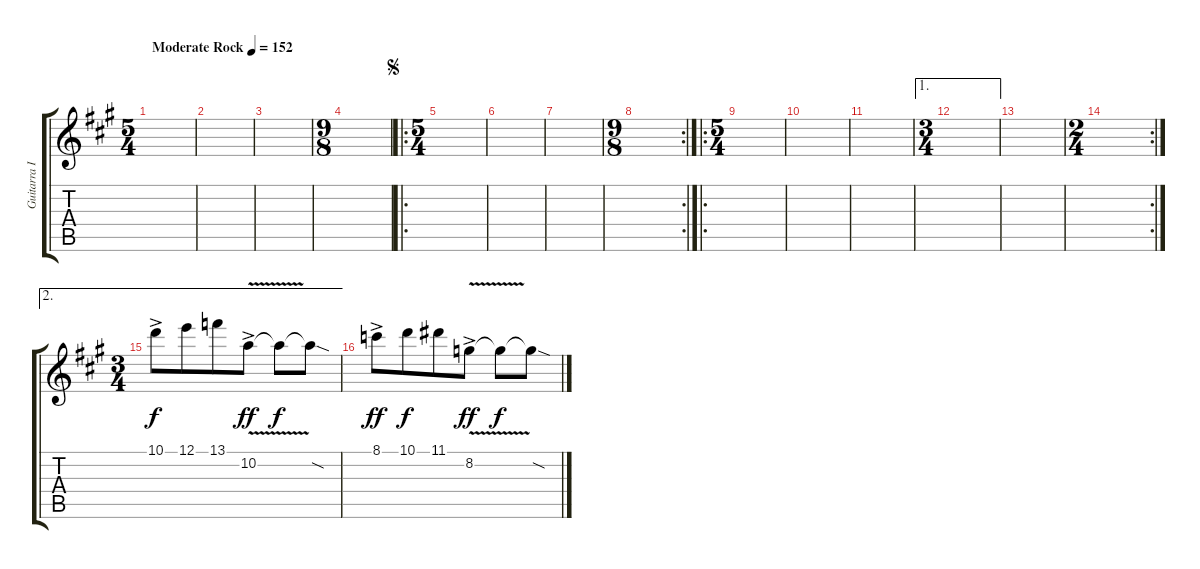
\track ("Guitarra II" "Guitarra I") {instrument distortionguitar}
\staff {score tabs}
\tuning (E4 B3 G3 D3 A2 E2) {hide}
\ts (5 4)
\tempo (152 "Moderate Rock")
\clef g2
\ks a
|
|
|
\ts (9 8)
|
\ro
\ts (5 4)
\jump segno
|
|
|
\rc 2
\ts (9 8)
|
\ro
\ts (5 4)
|
|
|
\ae 1
\ts (3 4)
|
|
\rc 2
\ts (2 4)
|
\ae 2
\ts (3 4)
10.1{ac}.8 12.1.8{dy f beam merge} 13.1.8 10.2{v ac}.8{dy ff} 10.2{t}.8{dy f} 10.2{sod t}.8 |
8.1{ac}.8{dy ff} 10.1.8{dy f beam merge} 11.1.8 8.2{v ac}.8{dy ff} 8.2{t}.8{dy f} 8.2{sod t}.8
